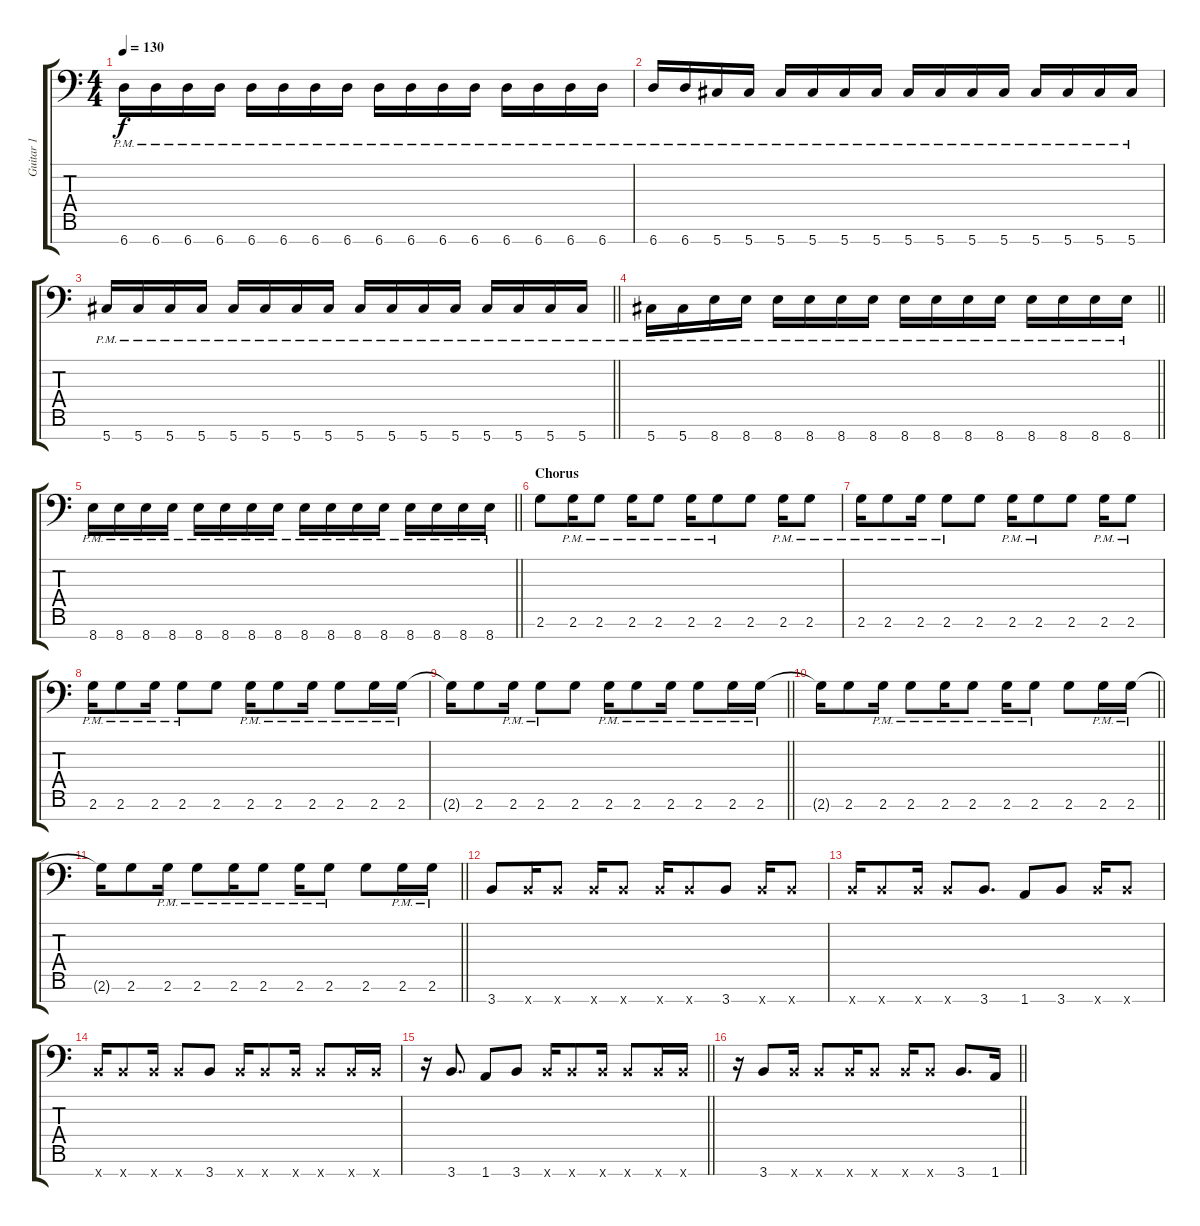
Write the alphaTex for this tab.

\track ("Guitar 1" "Guitar 1") {instrument distortionguitar}
\staff {score tabs}
\tuning (Eb4 Bb3 Gb3 Eb3 Bb2 F2 Ab1) {hide}
\ts (4 4)
\tempo 130
\clef f4
\ks c
6.7{pm}.16{dy f} 6.7{pm}.16 6.7{pm}.16 6.7{pm}.16 6.7{pm}.16 6.7{pm}.16 6.7{pm}.16 6.7{pm}.16 6.7{pm}.16 6.7{pm}.16 6.7{pm}.16 6.7{pm}.16 6.7{pm}.16 6.7{pm}.16 6.7{pm}.16 6.7{pm}.16 |
6.7{pm}.16 6.7{pm}.16 5.7{pm}.16 5.7{pm}.16 5.7{pm}.16 5.7{pm}.16 5.7{pm}.16 5.7{pm}.16 5.7{pm}.16 5.7{pm}.16 5.7{pm}.16 5.7{pm}.16 5.7{pm}.16 5.7{pm}.16 5.7{pm}.16 5.7{pm}.16 |
\barLineRight lightlight
5.7{pm}.16 5.7{pm}.16 5.7{pm}.16 5.7{pm}.16 5.7{pm}.16 5.7{pm}.16 5.7{pm}.16 5.7{pm}.16 5.7{pm}.16 5.7{pm}.16 5.7{pm}.16 5.7{pm}.16 5.7{pm}.16 5.7{pm}.16 5.7{pm}.16 5.7{pm}.16 |
\barLineRight lightlight
5.7{pm}.16 5.7{pm}.16 8.7{pm}.16 8.7{pm}.16 8.7{pm}.16 8.7{pm}.16 8.7{pm}.16 8.7{pm}.16 8.7{pm}.16 8.7{pm}.16 8.7{pm}.16 8.7{pm}.16 8.7{pm}.16 8.7{pm}.16 8.7{pm}.16 8.7{pm}.16 |
\barLineRight lightlight
8.7{pm}.16 8.7{pm}.16 8.7{pm}.16 8.7{pm}.16 8.7{pm}.16 8.7{pm}.16 8.7{pm}.16 8.7{pm}.16 8.7{pm}.16 8.7{pm}.16 8.7{pm}.16 8.7{pm}.16 8.7{pm}.16 8.7{pm}.16 8.7{pm}.16 8.7{pm}.16 |
\section ("" "Chorus")
2.6.8 2.6{pm}.16 2.6{pm}.8 2.6{pm}.16 2.6{pm}.8 2.6{pm}.16 2.6{pm}.8 2.6.8 2.6{pm}.16 2.6{pm}.8 |
2.6{pm}.16 2.6{pm}.8 2.6{pm}.16 2.6{pm}.8 2.6.8 2.6{pm}.16 2.6{pm}.8 2.6.8 2.6{pm}.16 2.6{pm}.8 |
2.6{pm}.16 2.6{pm}.8 2.6{pm}.16 2.6{pm}.8 2.6.8 2.6{pm}.16 2.6{pm}.8 2.6{pm}.16 2.6{pm}.8 2.6{pm}.16 2.6{pm}.16 |
\barLineRight lightlight
2.6{t}.16 2.6.8 2.6{pm}.16 2.6{pm}.8 2.6.8 2.6{pm}.16 2.6{pm}.8 2.6{pm}.16 2.6{pm}.8 2.6{pm}.16 2.6{pm}.16 |
\barLineRight lightlight
2.6{t}.16 2.6.8 2.6{pm}.16 2.6{pm}.8 2.6{pm}.16 2.6{pm}.8 2.6{pm}.16 2.6{pm}.8 2.6.8 2.6{pm}.16 2.6{pm}.16 |
\barLineRight lightlight
2.6{t}.16 2.6.8 2.6{pm}.16 2.6{pm}.8 2.6{pm}.16 2.6{pm}.8 2.6{pm}.16 2.6{pm}.8 2.6.8 2.6{pm}.16 2.6{pm}.16 |
3.7.8 3.7{x}.16 3.7{x}.8 3.7{x}.16 3.7{x}.8 3.7{x}.16 3.7{x}.8 3.7.8 3.7{x}.16 3.7{x}.8 |
3.7{x}.16 3.7{x}.8 3.7{x}.16 3.7{x}.8 3.7.8{d} 1.7.8 3.7.8 3.7{x}.16 3.7{x}.8 |
3.7{x}.16 3.7{x}.8 3.7{x}.16 3.7{x}.8 3.7.8 3.7{x}.16 3.7{x}.8 3.7{x}.16 3.7{x}.8 3.7{x}.16 3.7{x}.16 |
\barLineRight lightlight
r.16 3.7.8{d} 1.7.8 3.7.8 3.7{x}.16 3.7{x}.8 3.7{x}.16 3.7{x}.8 3.7{x}.16 3.7{x}.16 |
\barLineRight lightlight
r.16 3.7.8 3.7{x}.16 3.7{x}.8 3.7{x}.16 3.7{x}.8 3.7{x}.16 3.7{x}.8 3.7.8{d} 1.7.16
